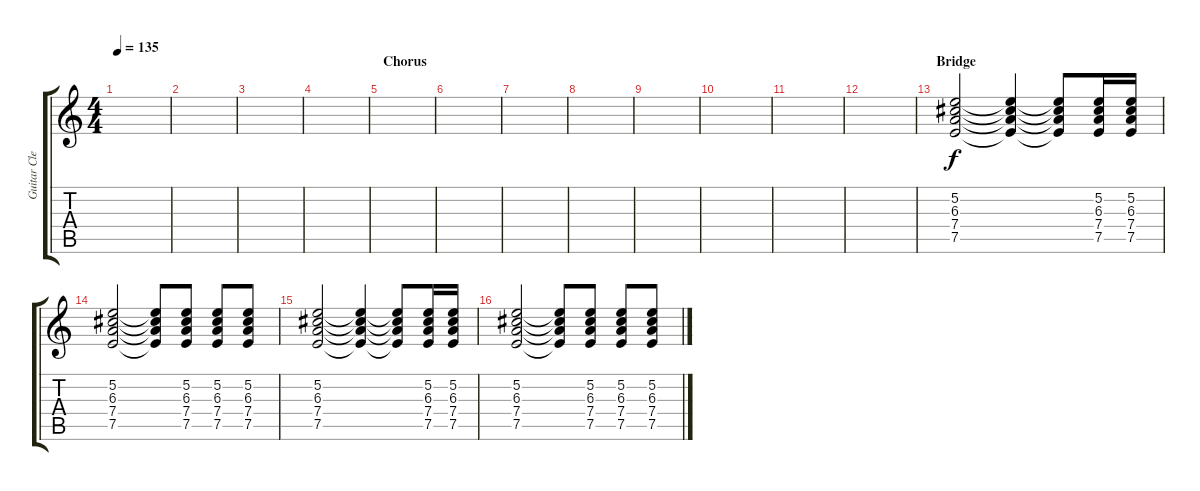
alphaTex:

\track ("Guitar Clean" "Guitar Cle") {instrument acousticguitarsteel}
\staff {score tabs}
\tuning (E4 B3 G3 D3 A2 E2) {hide}
\ts (4 4)
\tempo 135
\clef g2
\ks c
|
|
|
|
\section ("" "Chorus")
|
|
|
|
|
|
|
|
\section ("" "Bridge")
(5.2 6.3 7.4 7.5).2 (5.2{t} 6.3{t} 7.4{t} 7.5{t}).4 (5.2{t} 6.3{t} 7.4{t} 7.5{t}).8 (5.2 6.3 7.4 7.5).16 (5.2 6.3 7.4 7.5).16 |
(5.2 6.3 7.4 7.5).2 (5.2{t} 6.3{t} 7.4{t} 7.5{t}).8 (5.2 6.3 7.4 7.5).8 (5.2 6.3 7.4 7.5).8 (5.2 6.3 7.4 7.5).8 |
(5.2 6.3 7.4 7.5).2 (5.2{t} 6.3{t} 7.4{t} 7.5{t}).4 (5.2{t} 6.3{t} 7.4{t} 7.5{t}).8 (5.2 6.3 7.4 7.5).16 (5.2 6.3 7.4 7.5).16 |
(5.2 6.3 7.4 7.5).2 (5.2{t} 6.3{t} 7.4{t} 7.5{t}).8 (5.2 6.3 7.4 7.5).8 (5.2 6.3 7.4 7.5).8 (5.2 6.3 7.4 7.5).8
